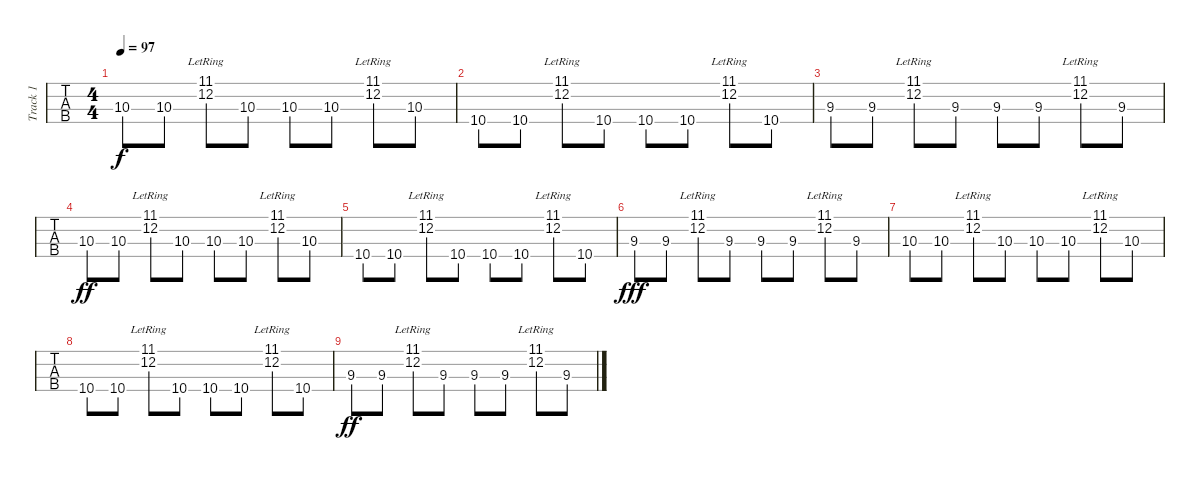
\track ("Track 1" "Track 1") {instrument acousticguitarsteel}
\staff {tabs}
\tuning (G2 D2 A1 E1) {hide}
\ts (4 4)
\tempo 97
\clef f4
\ks c
10.3.8{dy f} 10.3.8 (11.1 12.2{lr}).8 10.3.8 10.3.8 10.3.8 (11.1 12.2{lr}).8 10.3.8 |
10.4.8 10.4.8 (11.1 12.2{lr}).8 10.4.8 10.4.8 10.4.8 (11.1 12.2{lr}).8 10.4.8 |
9.3.8 9.3.8 (11.1 12.2{lr}).8 9.3.8 9.3.8 9.3.8 (11.1 12.2{lr}).8 9.3.8 |
10.3.8{dy ff} 10.3.8 (11.1 12.2{lr}).8 10.3.8 10.3.8 10.3.8 (11.1 12.2{lr}).8 10.3.8 |
10.4.8 10.4.8 (11.1 12.2{lr}).8 10.4.8 10.4.8 10.4.8 (11.1 12.2{lr}).8 10.4.8 |
9.3.8{dy fff} 9.3.8 (11.1 12.2{lr}).8 9.3.8 9.3.8 9.3.8 (11.1 12.2{lr}).8 9.3.8 |
10.3.8 10.3.8 (11.1 12.2{lr}).8 10.3.8 10.3.8 10.3.8 (11.1 12.2{lr}).8 10.3.8 |
10.4.8 10.4.8 (11.1 12.2{lr}).8 10.4.8 10.4.8 10.4.8 (11.1 12.2{lr}).8 10.4.8 |
9.3.8{dy ff} 9.3.8 (11.1 12.2{lr}).8 9.3.8 9.3.8 9.3.8 (11.1 12.2{lr}).8 9.3.8
